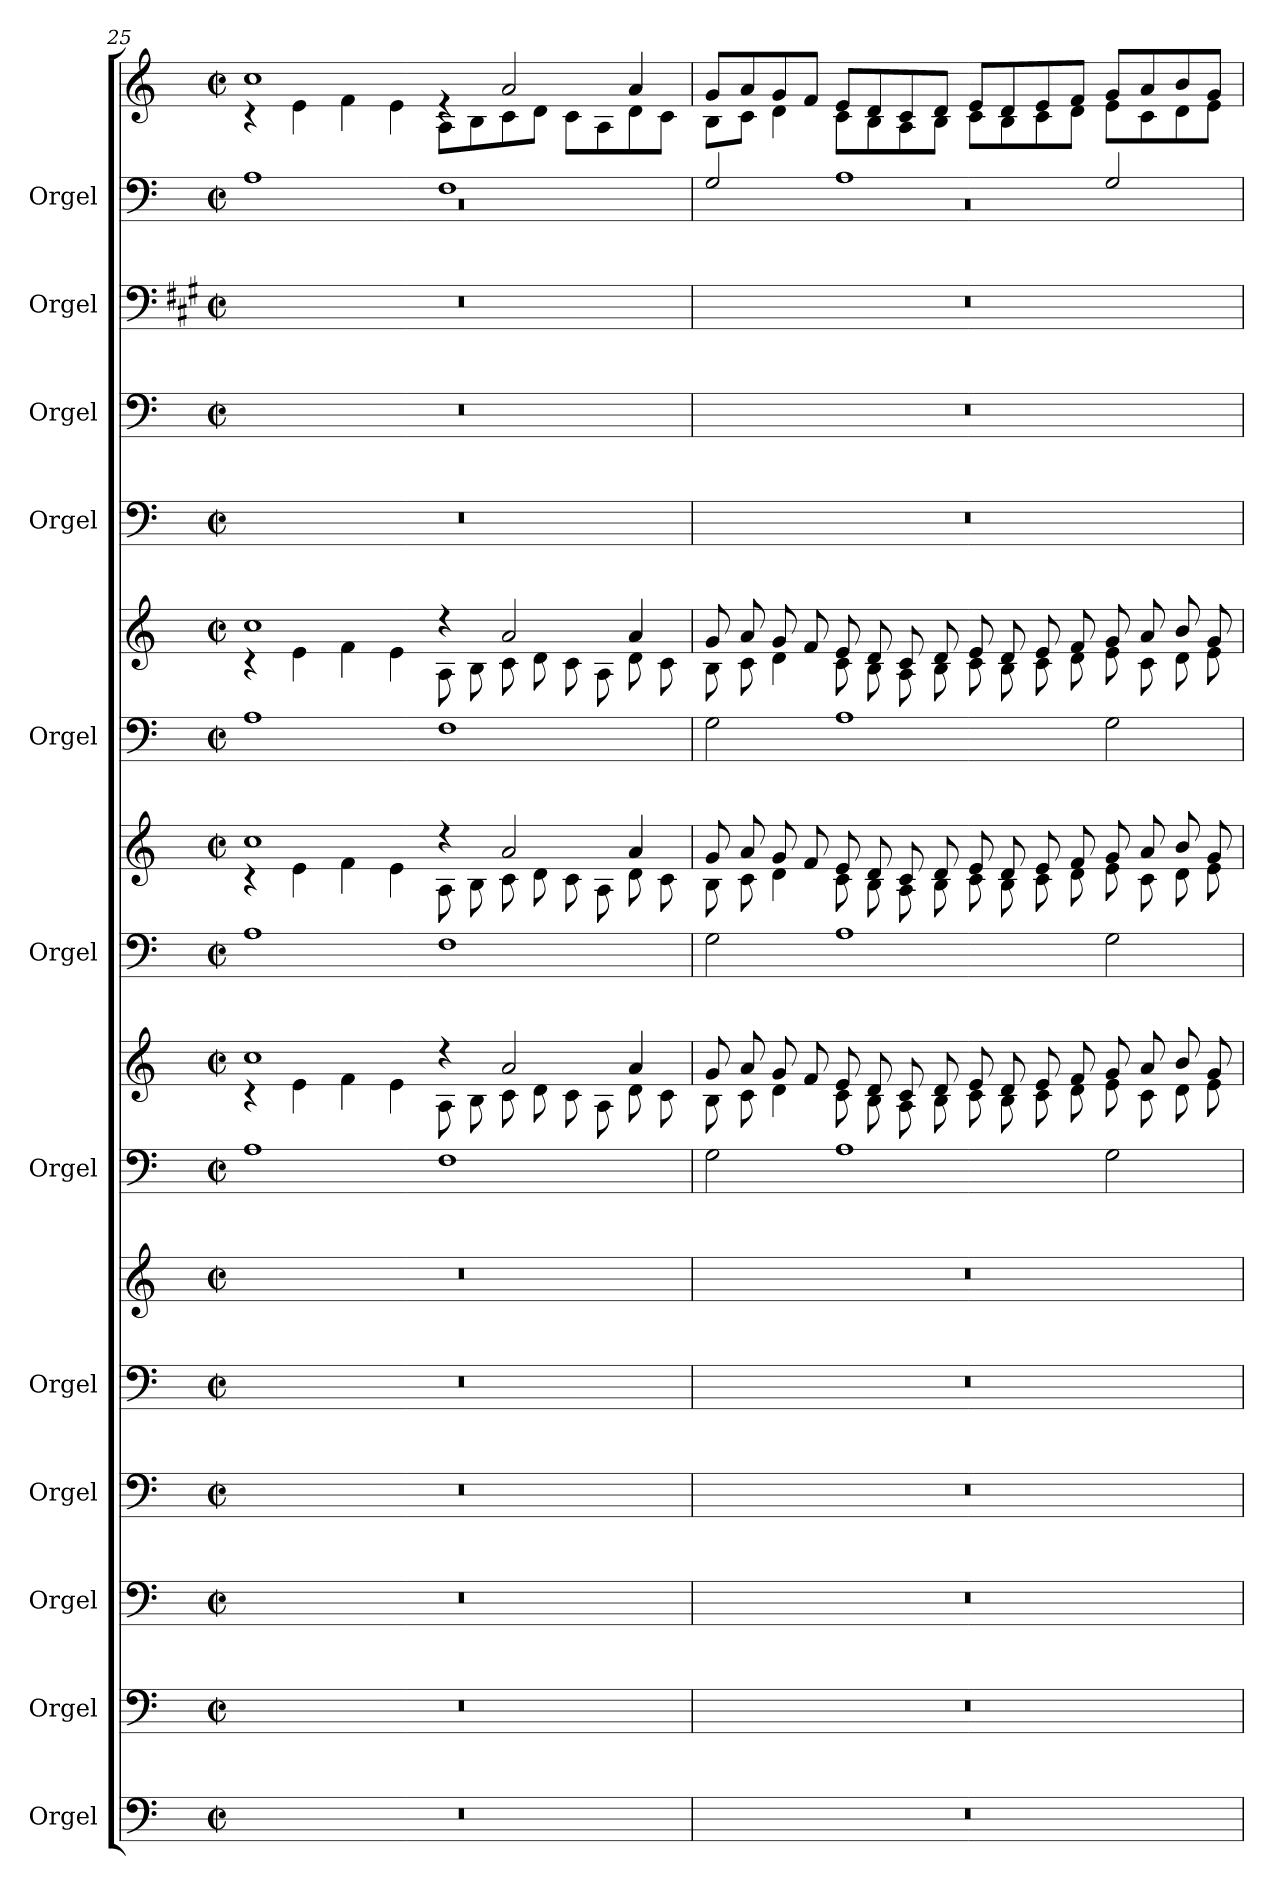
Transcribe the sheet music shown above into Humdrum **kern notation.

**kern	**kern	**kern	**kern	**kern	**kern	**kern	**kern	**kern	**kern	**kern	**kern	**kern	**kern	**kern	**kern	**kern
*part12	*part11	*part10	*part9	*part8	*part8	*part7	*part7	*part6	*part6	*part5	*part5	*part4	*part3	*part2	*part1	*part1
*staff17	*staff16	*staff15	*staff14	*staff13	*staff12	*staff11	*staff10	*staff9	*staff8	*staff7	*staff6	*staff5	*staff4	*staff3	*staff2	*staff1
*I"Orgel	*I"Orgel	*I"Orgel	*I"Orgel	*I"Orgel	*	*I"Orgel	*	*I"Orgel	*	*I"Orgel	*	*I"Orgel	*I"Orgel	*I"Orgel	*I"Orgel	*
*I'Org.	*I'Org.	*I'Org.	*I'Org.	*I'Org.	*	*I'Org.	*	*I'Org.	*	*I'Org.	*	*I'Org.	*I'Org.	*I'Org.	*	*
*clefF4	*clefF4	*clefF4	*clefF4	*clefF4	*clefG2	*clefF4	*clefG2	*clefF4	*clefG2	*clefF4	*clefG2	*clefF4	*clefF4	*clefF4	*clefF4	*clefG2
*	*	*	*	*	*	*	*	*	*	*	*	*	*	*ITrd5c9	*	*
*k[]	*k[]	*k[]	*k[]	*k[]	*k[]	*k[]	*k[]	*k[]	*k[]	*k[]	*k[]	*k[]	*k[]	*k[]	*k[]	*k[]
*M4/2	*M4/2	*M4/2	*M4/2	*M4/2	*M4/2	*M4/2	*M4/2	*M4/2	*M4/2	*M4/2	*M4/2	*M4/2	*M4/2	*M4/2	*M4/2	*M4/2
*met(c|)	*met(c|)	*met(c|)	*met(c|)	*met(c|)	*met(c|)	*met(c|)	*met(c|)	*met(c|)	*met(c|)	*met(c|)	*met(c|)	*met(c|)	*met(c|)	*met(c|)	*met(c|)	*met(c|)
=25	=25	=25	=25	=25	=25	=25	=25	=25	=25	=25	=25	=25	=25	=25	=25	=25
*	*	*	*	*	*	*	*^	*	*^	*	*^	*	*	*	*^	*^
0r	0r	0r	0r	0r	0r	1A	1cc	4r	1A	1cc	4r	1A	1cc	4r	0r	0r	0r	1A	0r	1cc	4r
.	.	.	.	.	.	.	.	4e\	.	.	4e\	.	.	4e\	.	.	.	.	.	.	4e\
.	.	.	.	.	.	.	.	4f\	.	.	4f\	.	.	4f\	.	.	.	.	.	.	4f\
.	.	.	.	.	.	.	.	4e\	.	.	4e\	.	.	4e\	.	.	.	.	.	.	4e\
.	.	.	.	.	.	1F	4r	8A\	1F	4r	8A\	1F	4r	8A\	.	.	.	1F	.	4re	8A\L
.	.	.	.	.	.	.	.	8B\	.	.	8B\	.	.	8B\	.	.	.	.	.	.	8B\
.	.	.	.	.	.	.	2a/	8c\	.	2a/	8c\	.	2a/	8c\	.	.	.	.	.	2a/	8c\
.	.	.	.	.	.	.	.	8d\	.	.	8d\	.	.	8d\	.	.	.	.	.	.	8d\J
.	.	.	.	.	.	.	.	8c\	.	.	8c\	.	.	8c\	.	.	.	.	.	.	8c\L
.	.	.	.	.	.	.	.	8A\	.	.	8A\	.	.	8A\	.	.	.	.	.	.	8A\
.	.	.	.	.	.	.	4a/	8d\	.	4a/	8d\	.	4a/	8d\	.	.	.	.	.	4a/	8d\
.	.	.	.	.	.	.	.	8c\	.	.	8c\	.	.	8c\	.	.	.	.	.	.	8c\J
!!LO:PB:g=z	!!
=26	=26	=26	=26	=26	=26	=26	=26	=26	=26	=26	=26	=26	=26	=26	=26	=26	=26	=26	=26	=26	=26
0r	0r	0r	0r	0r	0r	2G\	8g/	8B\	2G\	8g/	8B\	2G\	8g/	8B\	0r	0r	0r	2G/	0r	8g/L	8B\L
.	.	.	.	.	.	.	8a/	8c\	.	8a/	8c\	.	8a/	8c\	.	.	.	.	.	8a/	8c\J
.	.	.	.	.	.	.	8g/	4d\	.	8g/	4d\	.	8g/	4d\	.	.	.	.	.	8g/	4d\
.	.	.	.	.	.	.	8f/	.	.	8f/	.	.	8f/	.	.	.	.	.	.	8f/J	.
.	.	.	.	.	.	1A	8e/	8c\	1A	8e/	8c\	1A	8e/	8c\	.	.	.	1A	.	8e/L	8c\L
.	.	.	.	.	.	.	8d/	8B\	.	8d/	8B\	.	8d/	8B\	.	.	.	.	.	8d/	8B\
.	.	.	.	.	.	.	8c/	8A\	.	8c/	8A\	.	8c/	8A\	.	.	.	.	.	8c/	8A\
.	.	.	.	.	.	.	8d/	8B\	.	8d/	8B\	.	8d/	8B\	.	.	.	.	.	8d/J	8B\J
.	.	.	.	.	.	.	8e/	8c\	.	8e/	8c\	.	8e/	8c\	.	.	.	.	.	8e/L	8c\L
.	.	.	.	.	.	.	8d/	8B\	.	8d/	8B\	.	8d/	8B\	.	.	.	.	.	8d/	8B\
.	.	.	.	.	.	.	8e/	8c\	.	8e/	8c\	.	8e/	8c\	.	.	.	.	.	8e/	8c\
.	.	.	.	.	.	.	8f/	8d\	.	8f/	8d\	.	8f/	8d\	.	.	.	.	.	8f/J	8d\J
.	.	.	.	.	.	2G\	8g/	8e\	2G\	8g/	8e\	2G\	8g/	8e\	.	.	.	2G/	.	8g/L	8e\L
.	.	.	.	.	.	.	8a/	8c\	.	8a/	8c\	.	8a/	8c\	.	.	.	.	.	8a/	8c\
.	.	.	.	.	.	.	8b/	8d\	.	8b/	8d\	.	8b/	8d\	.	.	.	.	.	8b/	8d\
.	.	.	.	.	.	.	8g/	8e\	.	8g/	8e\	.	8g/	8e\	.	.	.	.	.	8g/J	8e\J
*	*	*	*	*	*	*	*	*	*	*	*	*	*	*	*	*	*	*v	*v	*	*
*	*	*	*	*	*	*	*v	*v	*	*v	*v	*	*v	*v	*	*	*	*	*v	*v
=	=	=	=	=	=	=	=	=	=	=	=	=	=	=	=	=
*-	*-	*-	*-	*-	*-	*-	*-	*-	*-	*-	*-	*-	*-	*-	*-	*-
